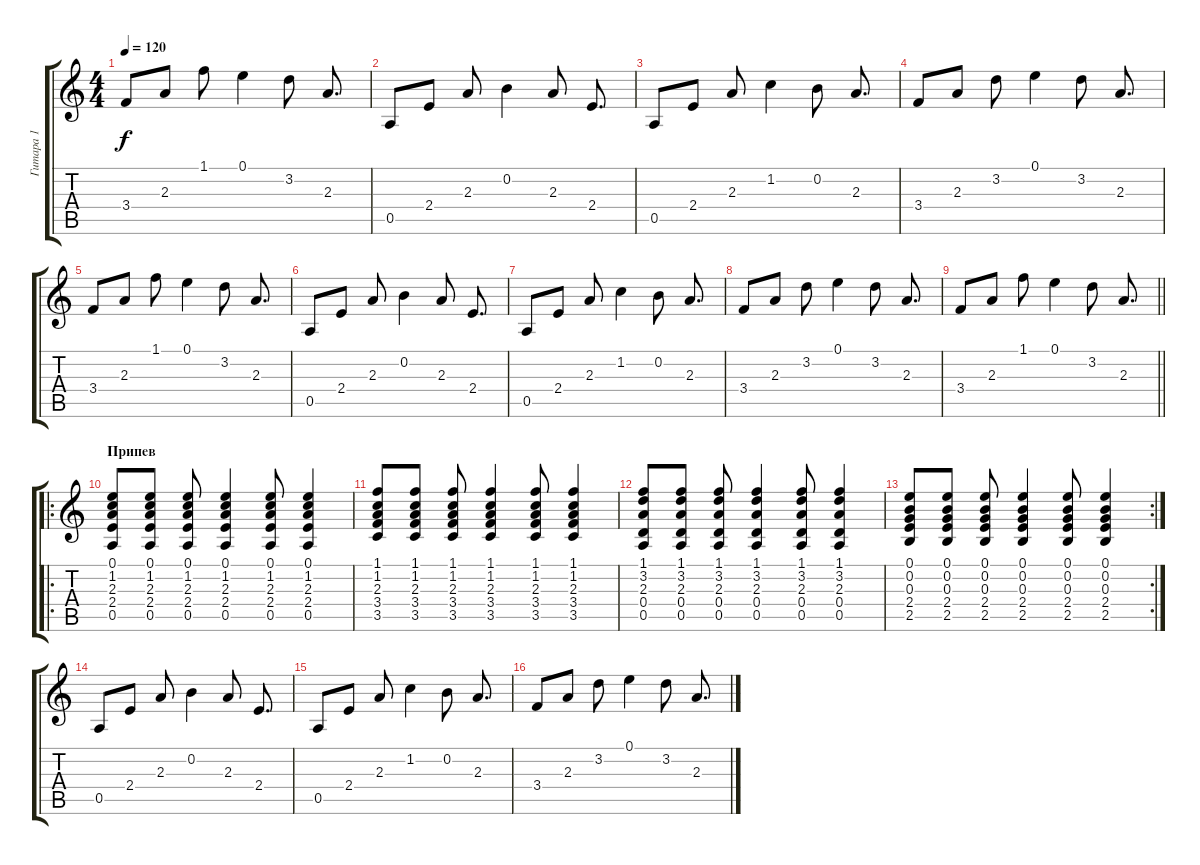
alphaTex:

\track ("Гитара 1" "Гитара 1") {instrument acousticguitarnylon}
\staff {score tabs}
\tuning (E4 B3 G3 D3 A2 E2) {hide}
\ts (4 4)
\tempo 120
\clef g2
\ks c
3.4.8{dy f} 2.3.8 1.1.8 0.1.4 3.2.8 2.3.8{d} |
0.5.8 2.4.8 2.3.8 0.2.4 2.3.8 2.4.8{d} |
0.5.8 2.4.8 2.3.8 1.2.4 0.2.8 2.3.8{d} |
3.4.8 2.3.8 3.2.8 0.1.4 3.2.8 2.3.8{d} |
3.4.8 2.3.8 1.1.8 0.1.4 3.2.8 2.3.8{d} |
0.5.8 2.4.8 2.3.8 0.2.4 2.3.8 2.4.8{d} |
0.5.8 2.4.8 2.3.8 1.2.4 0.2.8 2.3.8{d} |
3.4.8 2.3.8 3.2.8 0.1.4 3.2.8 2.3.8{d} |
\barLineRight lightlight
3.4.8 2.3.8 1.1.8 0.1.4 3.2.8 2.3.8{d} |
\ro
\section ("" "Припев")
(0.1 1.2 2.3 2.4 0.5).8 (0.1 1.2 2.3 2.4 0.5).8 (0.1 1.2 2.3 2.4 0.5).8 (0.1 1.2 2.3 2.4 0.5).4 (0.1 1.2 2.3 2.4 0.5).8 (0.1 1.2 2.3 2.4 0.5).4 |
(1.1 1.2 2.3 3.4 3.5).8 (1.1 1.2 2.3 3.4 3.5).8 (1.1 1.2 2.3 3.4 3.5).8 (1.1 1.2 2.3 3.4 3.5).4 (1.1 1.2 2.3 3.4 3.5).8 (1.1 1.2 2.3 3.4 3.5).4 |
(1.1 3.2 2.3 0.4 0.5).8 (1.1 3.2 2.3 0.4 0.5).8 (1.1 3.2 2.3 0.4 0.5).8 (1.1 3.2 2.3 0.4 0.5).4 (1.1 3.2 2.3 0.4 0.5).8 (1.1 3.2 2.3 0.4 0.5).4 |
\rc 2
(0.1 0.2 0.3 2.4 2.5).8 (0.1 0.2 0.3 2.4 2.5).8 (0.1 0.2 0.3 2.4 2.5).8 (0.1 0.2 0.3 2.4 2.5).4 (0.1 0.2 0.3 2.4 2.5).8 (0.1 0.2 0.3 2.4 2.5).4 |
0.5.8 2.4.8 2.3.8 0.2.4 2.3.8 2.4.8{d} |
0.5.8 2.4.8 2.3.8 1.2.4 0.2.8 2.3.8{d} |
3.4.8 2.3.8 3.2.8 0.1.4 3.2.8 2.3.8{d}
